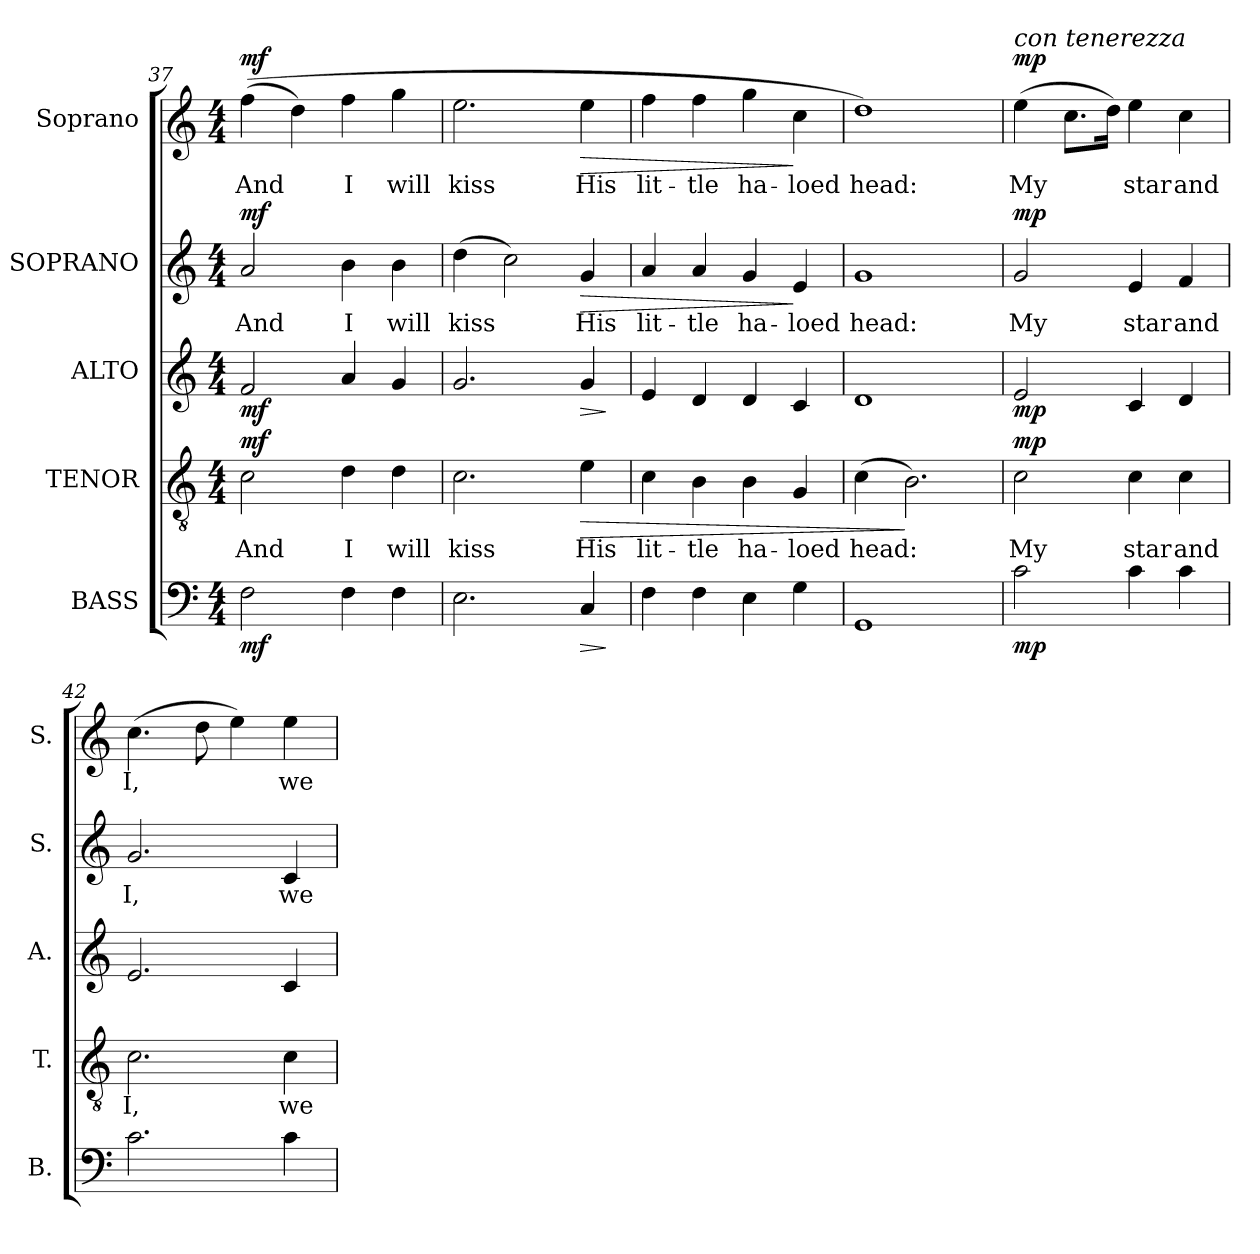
**kern	**dynam	**kern	**text	**dynam	**kern	**dynam	**kern	**text	**dynam	**kern	**text	**dynam
*part5	*part5	*part4	*part4	*part4	*part3	*part3	*part2	*part2	*part2	*part1	*part1	*part1
*staff5	*staff5	*staff4	*staff4	*staff4	*staff3	*staff3	*staff2	*staff2	*staff2	*staff1	*staff1	*staff1
*I"BASS	*	*I"TENOR	*	*	*I"ALTO	*	*I"SOPRANO	*	*	*I"Soprano	*	*
*I'B.	*	*I'T.	*	*	*I'A.	*	*I'S.	*	*	*I'S.	*	*
!!LO:LB:g=z
*clefF4	*	*clefGv2	*	*	*clefG2	*	*clefG2	*	*	*clefG2	*	*
*	*	*ITrd7c12	*	*	*	*	*	*	*	*	*	*
*k[]	*	*k[]	*	*	*k[]	*	*k[]	*	*	*k[]	*	*
*C:	*	*C:	*	*	*C:	*	*C:	*	*	*C:	*	*
*M4/4	*	*M4/4	*	*	*M4/4	*	*M4/4	*	*	*M4/4	*	*
=37	=37	=37	=37	=37	=37	=37	=37	=37	=37	=37	=37	=37
!	!	!	!LO:LY:b:color=#000000	!	!	!	!	!	!	!	!	!
!	!	!	!	!	!	!	!	!LO:LY:b:color=#000000	!	!	!	!
!	!	!	!	!	!	!	!	!	!	!	!LO:LY:b:color=#000000	!
2Fi\	mf	2Ci\	And	mf	2fi/	mf	2ai/	And	mf	((4ffi\	And	mf
.	.	.	.	.	.	.	.	.	.	4ddi\)	.	.
!	!	!	!LO:LY:b:color=#000000	!	!	!	!	!	!	!	!	!
!	!	!	!	!	!	!	!	!LO:LY:b:color=#000000	!	!	!	!
!	!	!	!	!	!	!	!	!	!	!	!LO:LY:b:color=#000000	!
4Fi\	.	4Di\	I	.	4ai/	.	4bi\	I	.	4ffi\	I	.
!	!	!	!LO:LY:b:color=#000000	!	!	!	!	!	!	!	!	!
!	!	!	!	!	!	!	!	!LO:LY:b:color=#000000	!	!	!	!
!	!	!	!	!	!	!	!	!	!	!	!LO:LY:b:color=#000000	!
4Fi\	.	4Di\	will	.	4gi/	.	4bi\	will	.	4ggi\	will	.
=38	=38	=38	=38	=38	=38	=38	=38	=38	=38	=38	=38	=38
!	!	!	!LO:LY:b:color=#000000	!	!	!	!	!	!	!	!	!
!	!	!	!	!	!	!	!	!LO:LY:b:color=#000000	!	!	!	!
!	!	!	!	!	!	!	!	!	!	!	!LO:LY:b:color=#000000	!
2.Ei\	.	2.Ci\	kiss	.	2.gi/	.	(4ddi\	kiss	.	2.eei\	kiss	.
.	.	.	.	.	.	.	2cci\)	.	.	.	.	.
!	!LO:HP:b	!	!	!	!	!	!	!	!	!	!	!
!	!	!	!LO:LY:b:color=#000000	!LO:HP:b	!	!LO:HP:b	!	!	!	!	!	!
!	!	!	!	!	!	!	!	!LO:LY:b:color=#000000	!LO:HP:b	!	!	!
!	!	!	!	!	!	!	!	!	!	!	!LO:LY:b:color=#000000	!LO:HP:b
4Ci/	>	4Ei\	His	>	4gi/	>	4gi/	His	>	4eei\	His	>
.	]	.	.	.	.	]	.	.	.	.	.	.
=39	=39	=39	=39	=39	=39	=39	=39	=39	=39	=39	=39	=39
!	!	!	!LO:LY:b:color=#000000	!	!	!	!	!	!	!	!	!
!	!	!	!	!	!	!	!	!LO:LY:b:color=#000000	!	!	!	!
!	!	!	!	!	!	!	!	!	!	!	!LO:LY:b:color=#000000	!
4Fi\	.	4Ci\	lit-	.	4ei/	.	4ai/	lit-	.	4ffi\	lit-	.
!	!	!	!LO:LY:b:color=#000000	!	!	!	!	!	!	!	!	!
!	!	!	!	!	!	!	!	!LO:LY:b:color=#000000	!	!	!	!
!	!	!	!	!	!	!	!	!	!	!	!LO:LY:b:color=#000000	!
4Fi\	.	4BBi\	-tle	.	4di/	.	4ai/	-tle	.	4ffi\	-tle	.
!	!	!	!LO:LY:b:color=#000000	!	!	!	!	!	!	!	!	!
!	!	!	!	!	!	!	!	!LO:LY:b:color=#000000	!	!	!	!
!	!	!	!	!	!	!	!	!	!	!	!LO:LY:b:color=#000000	!
4Ei\	.	4BBi\	ha-	.	4di/	.	4gi/	ha-	.	4ggi\	ha-	.
!	!	!	!LO:LY:b:color=#000000	!	!	!	!	!	!	!	!	!
!	!	!	!	!	!	!	!	!LO:LY:b:color=#000000	!	!	!	!
!	!	!	!	!	!	!	!	!	!	!	!LO:LY:b:color=#000000	!
4Gi\	.	4GGi/	-loed	.	4ci/	.	4ei/	-loed	]	4cci\	-loed	]
=40	=40	=40	=40	=40	=40	=40	=40	=40	=40	=40	=40	=40
*^	*	*	*	*	*	*	*	*	*	*	*	*
!	!	!	!	!LO:LY:b:color=#000000	!	!	!	!	!	!	!	!	!
!	!	!	!	!	!	!	!	!	!LO:LY:b:color=#000000	!	!	!	!
!	!	!	!	!	!	!	!	!	!	!	!	!LO:LY:b:color=#000000	!
1GGi	1ryy	.	(4Ci\	head:	.	1di	.	1gi	head:	.	1ddi)	head:	.
.	.	.	2.BBi\)	.	]	.	.	.	.	.	.	.	.
*v	*v	*	*	*	*	*	*	*	*	*	*	*	*
!!LO:PB:g=z
=41	=41	=41	=41	=41	=41	=41	=41	=41	=41	=41	=41	=41
!	!	!	!LO:LY:b:color=#000000	!	!	!	!	!	!	!	!	!
!	!	!	!	!	!	!	!	!LO:LY:b:color=#000000	!	!	!	!
!	!	!	!	!	!	!	!	!	!	!LO:TX:a:i:t=con tenerezza	!	!
!	!	!	!	!	!	!	!	!	!	!	!LO:LY:b:color=#000000	!
2ci\	mp	2Ci\	My	mp	2ei/	mp	2gi/	My	mp	(4eei\	My	mp
.	.	.	.	.	.	.	.	.	.	8.cci\L	.	.
.	.	.	.	.	.	.	.	.	.	16ddi\Jk)	.	.
!	!	!	!LO:LY:b:color=#000000	!	!	!	!	!	!	!	!	!
!	!	!	!	!	!	!	!	!LO:LY:b:color=#000000	!	!	!	!
!	!	!	!	!	!	!	!	!	!	!	!LO:LY:b:color=#000000	!
4ci\	.	4Ci\	star	.	4ci/	.	4ei/	star	.	4eei\	star	.
!	!	!	!LO:LY:b:color=#000000	!	!	!	!	!	!	!	!	!
!	!	!	!	!	!	!	!	!LO:LY:b:color=#000000	!	!	!	!
!	!	!	!	!	!	!	!	!	!	!	!LO:LY:b:color=#000000	!
4ci\	.	4Ci\	and	.	4di/	.	4fi/	and	.	4cci\	and	.
=42	=42	=42	=42	=42	=42	=42	=42	=42	=42	=42	=42	=42
!	!	!	!LO:LY:b:color=#000000	!	!	!	!	!	!	!	!	!
!	!	!	!	!	!	!	!	!LO:LY:b:color=#000000	!	!	!	!
!	!	!	!	!	!	!	!	!	!	!	!LO:LY:b:color=#000000	!
2.ci\	.	2.Ci\	I,	.	2.ei/	.	2.gi/	I,	.	(4.cci\	I,	.
.	.	.	.	.	.	.	.	.	.	8ddi\	.	.
.	.	.	.	.	.	.	.	.	.	4eei\)	.	.
!	!	!	!LO:LY:b:color=#000000	!	!	!	!	!	!	!	!	!
!	!	!	!	!	!	!	!	!LO:LY:b:color=#000000	!	!	!	!
!	!	!	!	!	!	!	!	!	!	!	!LO:LY:b:color=#000000	!
4ci\	.	4Ci\	we	.	4ci/	.	4ci/	we	.	4eei\	we	.
=	=	=	=	=	=	=	=	=	=	=	=	=
*-	*-	*-	*-	*-	*-	*-	*-	*-	*-	*-	*-	*-
